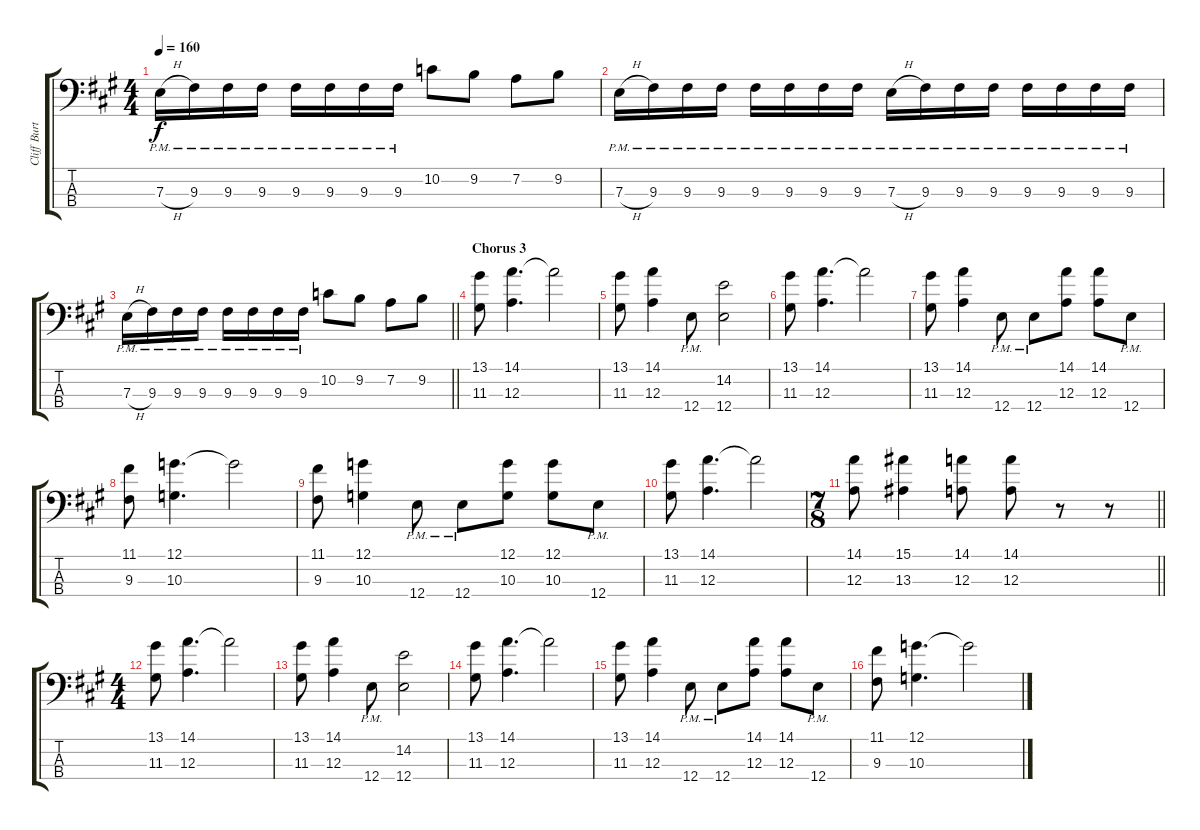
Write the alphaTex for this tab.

\track ("Cliff Burton" "Cliff Burt") {instrument electricbassfinger}
\staff {score tabs}
\tuning (G2 D2 A1 E1) {hide}
\ts (4 4)
\tempo 160
\clef f4
\ks a
7.3{h pm}.16{dy f} 9.3{pm}.16 9.3{pm}.16 9.3{pm}.16 9.3{pm}.16 9.3{pm}.16 9.3{pm}.16 9.3{pm}.16 10.2.8 9.2.8 7.2.8 9.2.8 |
7.3{h pm}.16 9.3{pm}.16 9.3{pm}.16 9.3{pm}.16 9.3{pm}.16 9.3{pm}.16 9.3{pm}.16 9.3{pm}.16 7.3{h pm}.16 9.3{pm}.16 9.3{pm}.16 9.3{pm}.16 9.3{pm}.16 9.3{pm}.16 9.3{pm}.16 9.3{pm}.16 |
\barLineRight lightlight
7.3{h pm}.16 9.3{pm}.16 9.3{pm}.16 9.3{pm}.16 9.3{pm}.16 9.3{pm}.16 9.3{pm}.16 9.3{pm}.16 10.2.8 9.2.8 7.2.8 9.2.8 |
\section ("" "Chorus 3")
(13.1 11.3).8 (14.1 12.3).4{d} 14.1{t}.2 |
(13.1 11.3).8 (14.1 12.3).4 12.4{pm}.8 (14.2 12.4).2 |
(13.1 11.3).8 (14.1 12.3).4{d} 14.1{t}.2 |
(13.1 11.3).8 (14.1 12.3).4 12.4{pm}.8 12.4{pm}.8 (14.1 12.3).8 (14.1 12.3).8 12.4{pm}.8 |
(11.1 9.3).8 (12.1 10.3).4{d} 12.1{t}.2 |
(11.1 9.3).8 (12.1 10.3).4 12.4{pm}.8 12.4{pm}.8 (12.1 10.3).8 (12.1 10.3).8 12.4{pm}.8 |
(13.1 11.3).8 (14.1 12.3).4{d} 14.1{t}.2 |
\ts (7 8)
\barLineRight lightlight
(14.1 12.3).8 (15.1 13.3).4 (14.1 12.3).8 (14.1 12.3).8 r.8 r.8 |
\ts (4 4)
(13.1 11.3).8 (14.1 12.3).4{d} 14.1{t}.2 |
(13.1 11.3).8 (14.1 12.3).4 12.4{pm}.8 (14.2 12.4).2 |
(13.1 11.3).8 (14.1 12.3).4{d} 14.1{t}.2 |
(13.1 11.3).8 (14.1 12.3).4 12.4{pm}.8 12.4{pm}.8 (14.1 12.3).8 (14.1 12.3).8 12.4{pm}.8 |
(11.1 9.3).8 (12.1 10.3).4{d} 12.1{t}.2
